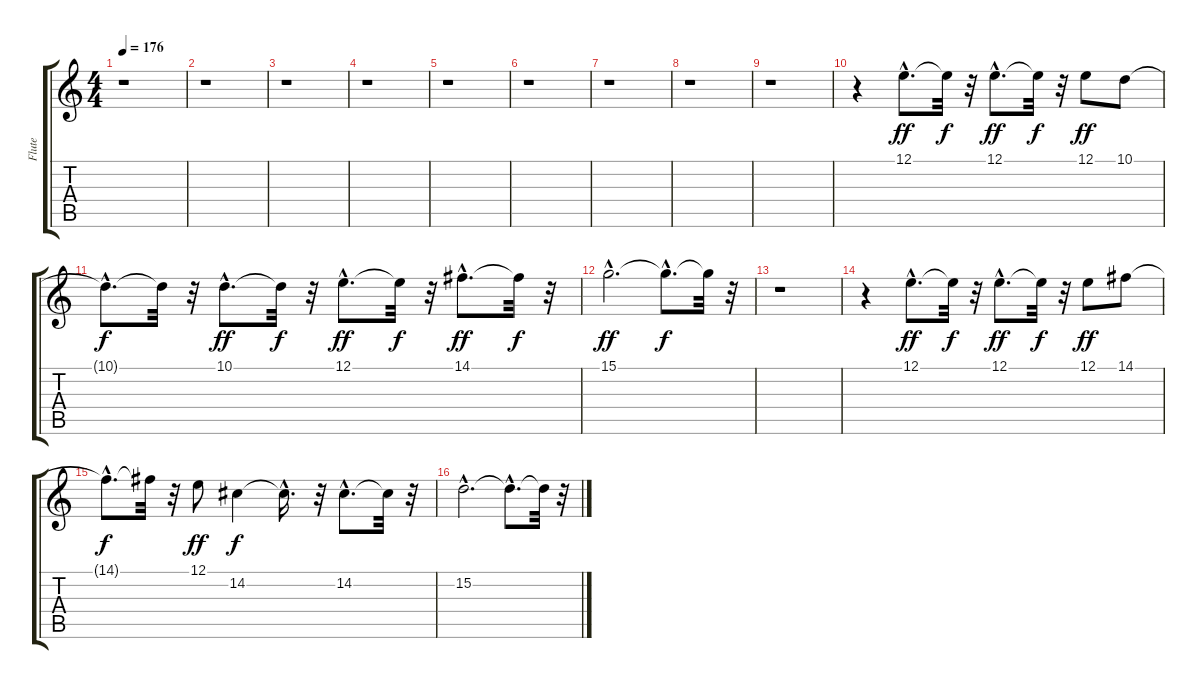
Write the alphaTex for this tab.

\track ("Flute" "Flute") {instrument flute}
\staff {score tabs}
\tuning (E4 B3 G3 D3 A2 E2) {hide}
\ts (4 4)
\tempo 176
\clef g2
\ks c
r.1{dy f} |
r.1 |
r.1 |
r.1 |
r.1 |
r.1 |
r.1 |
r.1 |
r.1 |
r.4 12.1{hac}.8{d dy ff} 12.1{t}.32{dy f} r.32 12.1{hac}.8{d dy ff} 12.1{t}.32{dy f} r.32 12.1.8{dy ff} 10.1.8 |
10.1{hac t}.8{d dy f} 10.1{t}.32 r.32 10.1{hac}.8{d dy ff} 10.1{t}.32{dy f} r.32 12.1{hac}.8{d dy ff} 12.1{t}.32{dy f} r.32 14.1{hac}.8{d dy ff} 14.1{t}.32{dy f} r.32 |
15.1{hac}.2{d dy ff} 15.1{hac t}.8{d dy f} 15.1{t}.32 r.32 |
r.1 |
r.4 12.1{hac}.8{d dy ff} 12.1{t}.32{dy f} r.32 12.1{hac}.8{d dy ff} 12.1{t}.32{dy f} r.32 12.1.8{dy ff} 14.1.8 |
14.1{hac t}.8{d dy f} 14.1{t}.32 r.32 12.1.8{dy ff} 14.2.4{dy f} 14.2{hac t}.16{d} r.32 14.2{hac}.8{d} 14.2{t}.32 r.32 |
15.2{hac}.2{d} 15.2{hac t}.8{d} 15.2{t}.32 r.32
